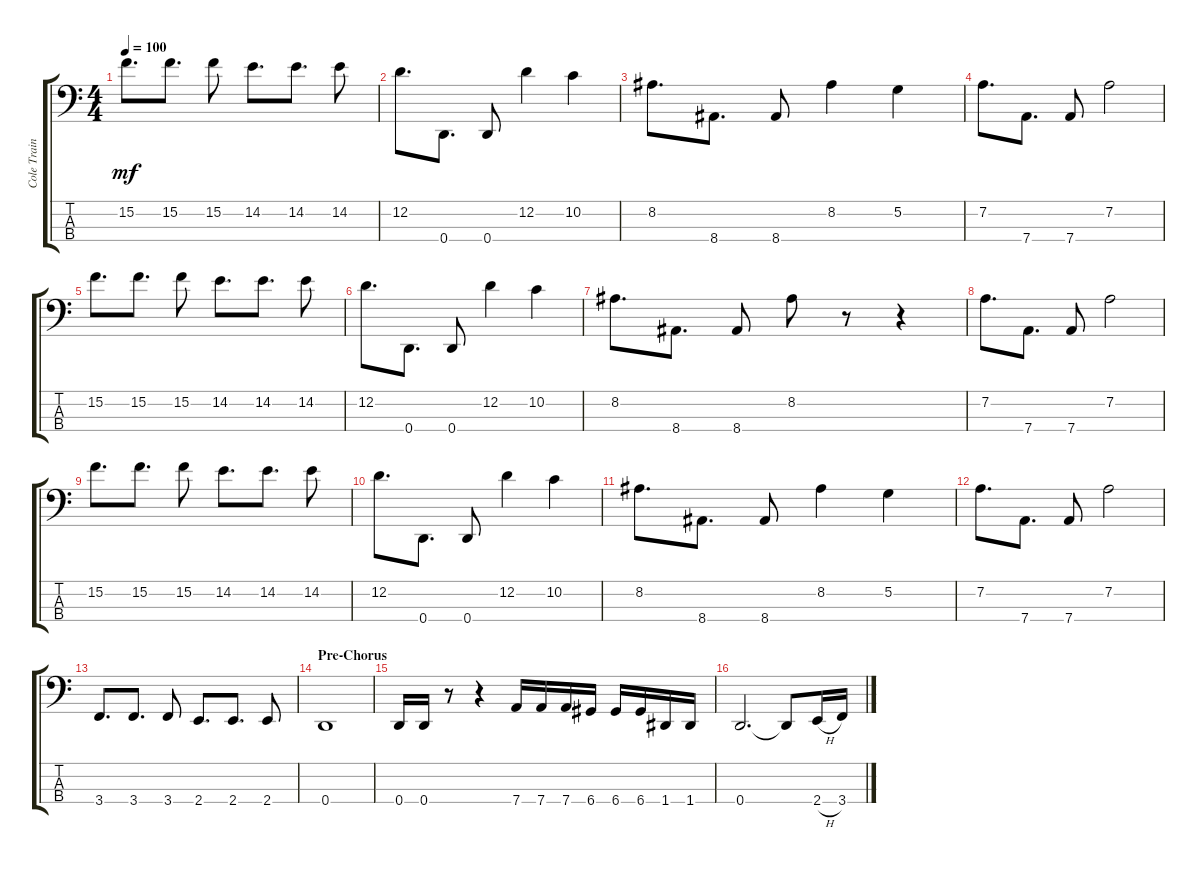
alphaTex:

\track ("Cole Train" "Cole Train") {instrument electricbassfinger}
\staff {score tabs}
\tuning (G2 D2 A1 D1) {hide}
\ts (4 4)
\tempo 100
\clef f4
\ks c
15.2.8{d dy mf} 15.2.8{d} 15.2.8 14.2.8{d} 14.2.8{d} 14.2.8 |
12.2.8{d} 0.4.8{d} 0.4.8 12.2.4 10.2.4 |
8.2.8{d} 8.4.8{d} 8.4.8 8.2.4 5.2.4 |
7.2.8{d} 7.4.8{d} 7.4.8 7.2.2 |
15.2.8{d} 15.2.8{d} 15.2.8 14.2.8{d} 14.2.8{d} 14.2.8 |
12.2.8{d} 0.4.8{d} 0.4.8 12.2.4 10.2.4 |
8.2.8{d} 8.4.8{d} 8.4.8 8.2.8 r.8 r.4 |
7.2.8{d} 7.4.8{d} 7.4.8 7.2.2 |
15.2.8{d} 15.2.8{d} 15.2.8 14.2.8{d} 14.2.8{d} 14.2.8 |
12.2.8{d} 0.4.8{d} 0.4.8 12.2.4 10.2.4 |
8.2.8{d} 8.4.8{d} 8.4.8 8.2.4 5.2.4 |
7.2.8{d} 7.4.8{d} 7.4.8 7.2.2 |
3.4.8{d} 3.4.8{d} 3.4.8 2.4.8{d} 2.4.8{d} 2.4.8 |
\section ("" "Pre-Chorus")
0.4.1 |
0.4.16 0.4.16 r.8 r.4 7.4.16 7.4.16 7.4.16 6.4.16 6.4.16 6.4.16 1.4.16 1.4.16 |
0.4.2{d} 0.4{t}.8 2.4{h}.16 3.4.16
